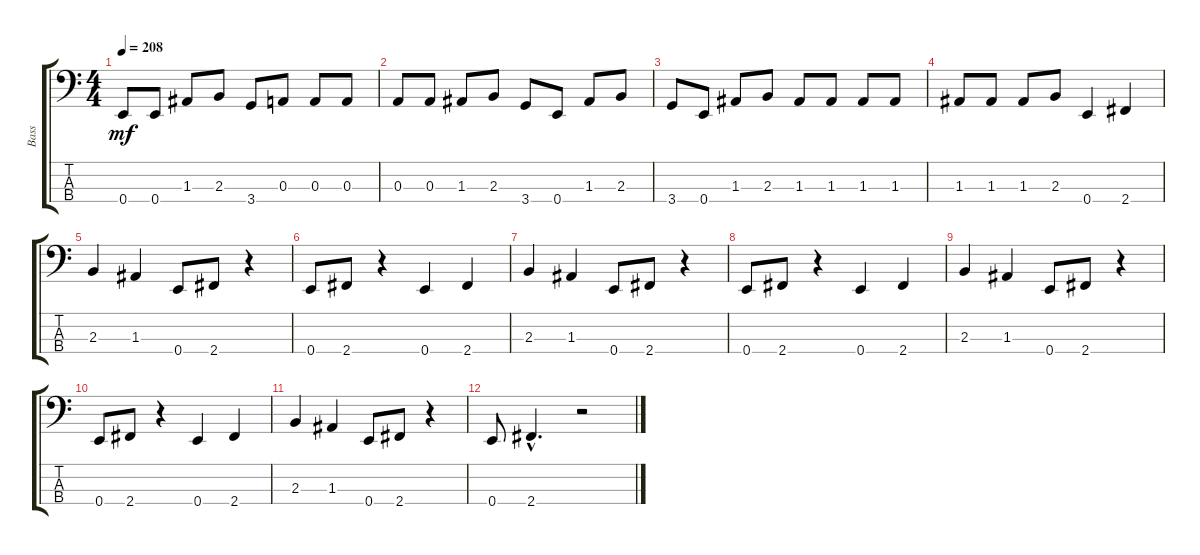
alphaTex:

\track ("Bass" "Bass") {instrument electricbassfinger}
\staff {score tabs}
\tuning (G2 D2 A1 E1) {hide}
\ts (4 4)
\tempo 208
\clef f4
\ks c
0.4.8{dy mf} 0.4.8 1.3.8 2.3.8 3.4.8 0.3.8 0.3.8 0.3.8 |
0.3.8 0.3.8 1.3.8 2.3.8 3.4.8 0.4.8 1.3.8 2.3.8 |
3.4.8 0.4.8 1.3.8 2.3.8 1.3.8 1.3.8 1.3.8 1.3.8 |
1.3.8 1.3.8 1.3.8 2.3.8 0.4.4 2.4.4 |
2.3.4 1.3.4 0.4.8 2.4.8 r.4 |
0.4.8 2.4.8 r.4 0.4.4 2.4.4 |
2.3.4 1.3.4 0.4.8 2.4.8 r.4 |
0.4.8 2.4.8 r.4 0.4.4 2.4.4 |
2.3.4 1.3.4 0.4.8 2.4.8 r.4 |
0.4.8 2.4.8 r.4 0.4.4 2.4.4 |
2.3.4 1.3.4 0.4.8 2.4.8 r.4 |
0.4.8 2.4{hac}.4{d} r.2
